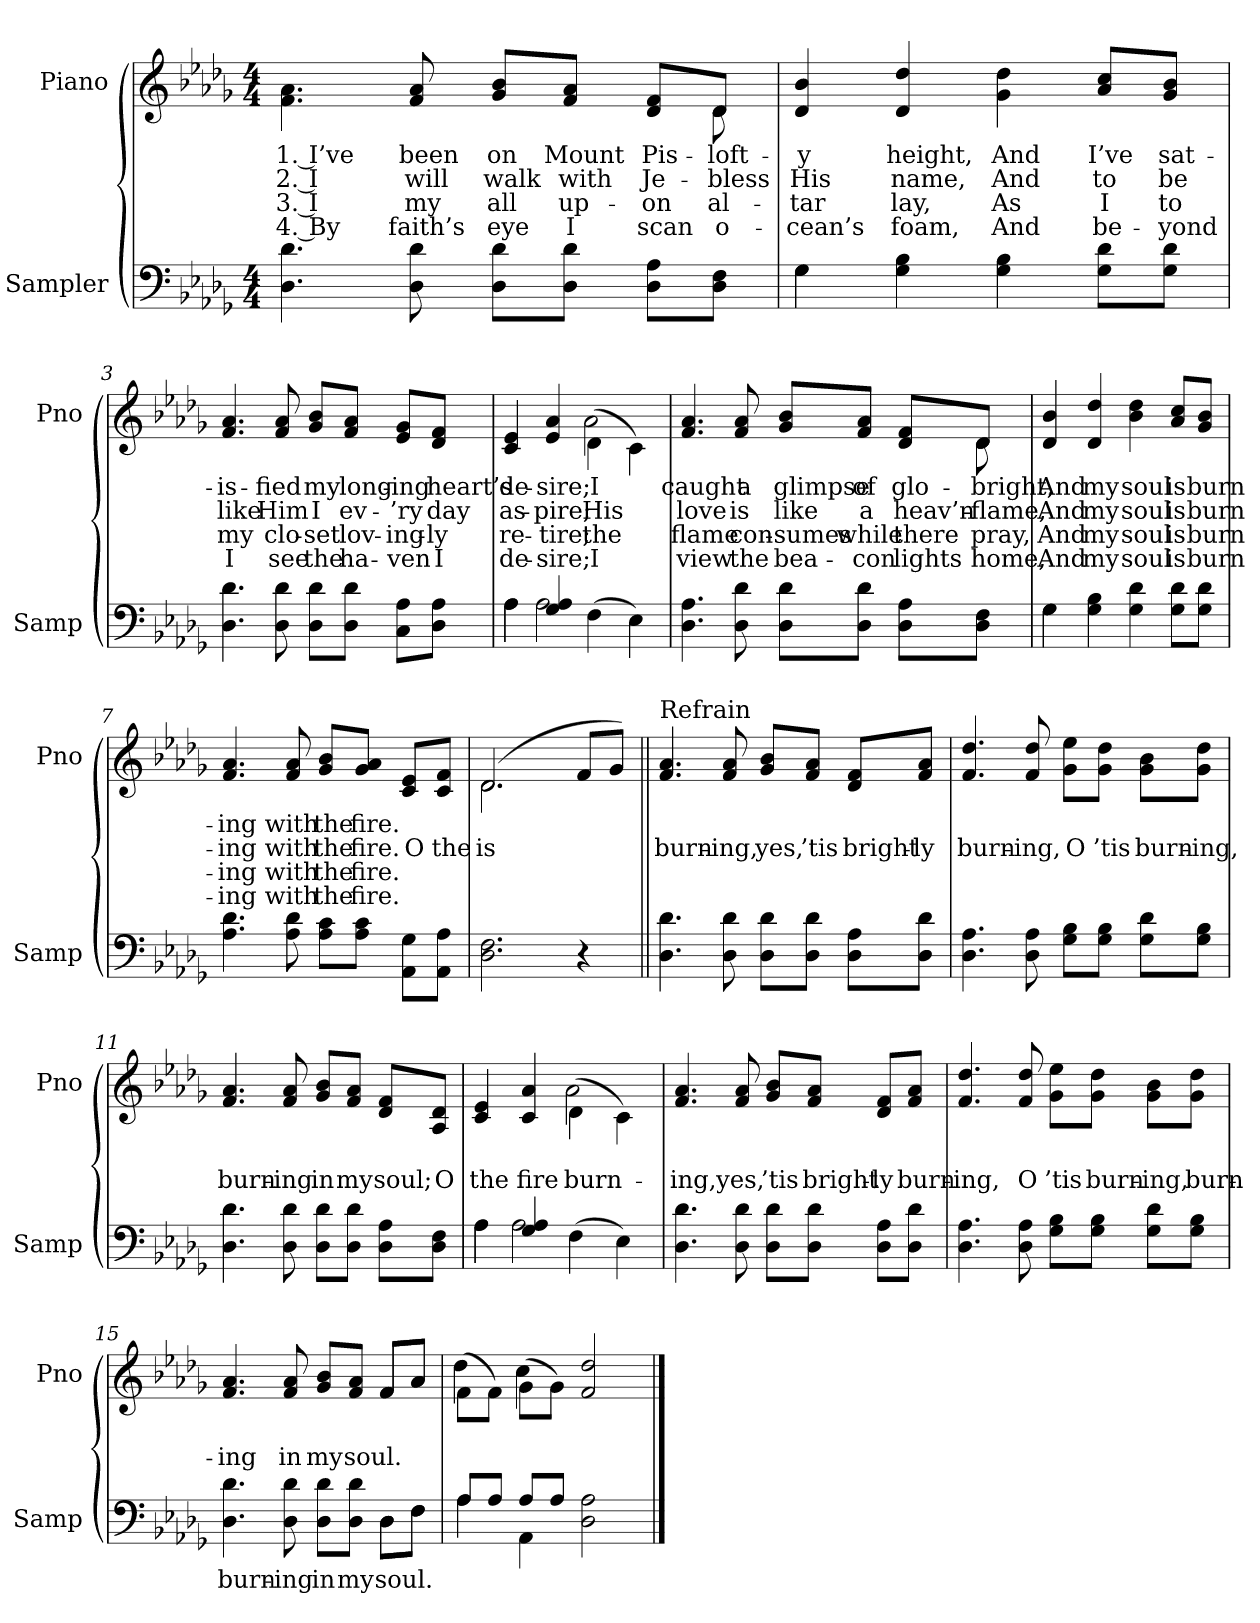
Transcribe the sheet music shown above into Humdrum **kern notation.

**kern	**text	**kern	**text	**text	**text	**text
*part2	*part2	*part1	*part1	*part1	*part1	*part1
*staff2	*staff2	*staff1	*staff1	*staff1	*staff1	*staff1
*I"Sampler	*	*I"Piano	*	*	*	*
*I'Samp	*	*I'Pno	*	*	*	*
*clefF4	*	*clefG2	*	*	*	*
*k[b-e-a-d-g-]	*	*k[b-e-a-d-g-]	*	*	*	*
*D-:	*	*D-:	*	*	*	*
*M4/4	*	*M4/4	*	*	*	*
=1	=1	=1	=1	=1	=1	=1
*	*	*^	*	*	*	*
4.D- 4.d-	.	4.f\ 4.a-\	2..ryy	1. I’ve	2. I	3. I	4. By
8D- 8d-	.	8f 8a-	.	been	will	my	faith’s
8D-\ 8d-\L	.	8g-/ 8b-/L	.	on	walk	all	eye
8D-\ 8d-\J	.	8f/ 8a-/J	.	Mount	with	up-	I
8D-\ 8A-\L	.	8d-/ 8f/L	.	Pis-	Je-	-on	scan
8D-\ 8F\J	.	8d-/J	8d-	loft-	bless	al-	o-
*	*	*v	*v	*	*	*	*
=2	=2	=2	=2	=2	=2	=2
*^	*	*	*	*	*	*
4G-\	4G-	.	4d- 4b-	-y	His	-tar	-cean’s
4G- 4B-	2.ryy	.	4d- 4dd-	height,	name,	lay,	foam,
4G- 4B-	.	.	4g- 4dd-	And	And	As	And
8G-\ 8d-\L	.	.	8a-/ 8cc/L	I’ve	to	I	be-
8G-\ 8d-\J	.	.	8g-/ 8b-/J	sat-	be	to	-yond
*v	*v	*	*	*	*	*	*
=3	=3	=3	=3	=3	=3	=3
4.D- 4.d-	.	4.f 4.a-	-is-	like	my	I
8D- 8d-	.	8f 8a-	-fied	Him	clo-	see
8D-\ 8d-\L	.	8g-/ 8b-/L	my	I	-set	the
8D-\ 8d-\J	.	8f/ 8a-/J	long-	ev-	lov-	ha-
8C\ 8A-\L	.	8e-/ 8g-/L	-ing	-’ry	-ing-	-ven
8D-\ 8A-\J	.	8d-/ 8f/J	heart’s	day	-ly	I
=4	=4	=4	=4	=4	=4	=4
*^	*	*^	*	*	*	*
4A-\	4A-	.	4c 4e-	2ryy	de-	as-	re-	de-
4G- 4A-	2A-	.	4e- 4a-	.	-sire;	-pire;	-tire;	-sire;
(4F\	.	.	(4d-\	2a-	I	His	the	I
4E-\)	4ryy	.	4c\)	.	.	.	.	.
*v	*v	*	*	*	*	*	*	*
=5	=5	=5	=5	=5	=5	=5	=5
4.D- 4.A-	.	4.f 4.a-	2..ryy	caught	love	flame	view
8D- 8d-	.	8f 8a-	.	a	is	con-	the
8D-\ 8d-\L	.	8g-/ 8b-/L	.	glimpse	like	-sumes	bea-
8D-\ 8d-\J	.	8f/ 8a-/J	.	of	a	while	-con
8D-\ 8A-\L	.	8d-/ 8f/L	.	glo-	heav’n-	there	lights
8D-\ 8F\J	.	8d-/J	8d-	bright,	flame,	pray,	home,
*	*	*v	*v	*	*	*	*
=6	=6	=6	=6	=6	=6	=6
*^	*	*	*	*	*	*
4G-\	4G-	.	4d- 4b-	And	And	And	And
4G- 4B-	2.ryy	.	4d- 4dd-	my	my	my	my
4G- 4d-	.	.	4b- 4dd-	soul	soul	soul	soul
8G-\ 8d-\L	.	.	8a-/ 8cc/L	is	is	is	is
8G-\ 8d-\J	.	.	8g-/ 8b-/J	burn-	burn-	burn-	burn-
*v	*v	*	*	*	*	*	*
=7	=7	=7	=7	=7	=7	=7
4.A- 4.d-	.	4.f 4.a-	-ing	-ing	-ing	-ing
8A- 8d-	.	8f 8a-	with	with	with	with
8A-\ 8c\L	.	8g-/ 8b-/L	the	the	the	the
8A-\ 8c\J	.	8g-/ 8a-/J	fire.	fire.	fire.	fire.
8AA-\ 8G-\L	.	8c/ 8e-/L	.	O	.	.
8AA-\ 8A-\J	.	8c/ 8f/J	.	the	.	.
=8	=8	=8	=8	=8	=8	=8
*	*	*^	*	*	*	*
2.D- 2.F	.	(2.d-/	2.d-	.	is	.	.
4r	.	8f/L	4ryy	.	.	.	.
.	.	8g-/J)	.	.	.	.	.
*	*	*v	*v	*	*	*	*
=9||	=9||	=9||	=9||	=9||	=9||	=9||
!	!	!LO:TX:t=Refrain	!	!	!	!
4.D- 4.d-	.	4.f 4.a-	.	burn-	.	.
8D- 8d-	.	8f 8a-	.	-ing,	.	.
8D-\ 8d-\L	.	8g-/ 8b-/L	.	yes,	.	.
8D-\ 8d-\J	.	8f/ 8a-/J	.	’tis	.	.
8D-\ 8A-\L	.	8d-/ 8f/L	.	bright-	.	.
8D-\ 8d-\J	.	8f/ 8a-/J	.	-ly	.	.
=10	=10	=10	=10	=10	=10	=10
4.D- 4.A-	.	4.f 4.dd-	.	burn-	.	.
8D- 8A-	.	8f 8dd-	.	-ing,	.	.
8G-\ 8B-\L	.	8g-\ 8ee-\L	.	O	.	.
8G-\ 8B-\J	.	8g-\ 8dd-\J	.	’tis	.	.
8G-\ 8d-\L	.	8g-\ 8b-\L	.	burn-	.	.
8G-\ 8B-\J	.	8g-\ 8dd-\J	.	-ing,	.	.
=11	=11	=11	=11	=11	=11	=11
4.D- 4.d-	.	4.f 4.a-	.	burn-	.	.
8D- 8d-	.	8f 8a-	.	-ing	.	.
8D-\ 8d-\L	.	8g-/ 8b-/L	.	in	.	.
8D-\ 8d-\J	.	8f/ 8a-/J	.	my	.	.
8D-\ 8A-\L	.	8d-/ 8f/L	.	soul;	.	.
8D-\ 8F\J	.	8A-/ 8d-/J	.	O	.	.
=12	=12	=12	=12	=12	=12	=12
*^	*	*^	*	*	*	*
4A-\	4A-	.	4c 4e-	2ryy	.	the	.	.
4G- 4A-	2A-	.	4c 4a-	.	.	fire	.	.
(4F\	.	.	(4d-\	2a-	.	burn-	.	.
4E-\)	4ryy	.	4c\)	.	.	.	.	.
*v	*v	*	*	*	*	*	*	*
*	*	*v	*v	*	*	*	*
=13	=13	=13	=13	=13	=13	=13
4.D- 4.d-	.	4.f 4.a-	.	-ing,	.	.
8D- 8d-	.	8f 8a-	.	yes,	.	.
8D-\ 8d-\L	.	8g-/ 8b-/L	.	’tis	.	.
8D-\ 8d-\J	.	8f/ 8a-/J	.	bright-	.	.
8D-\ 8A-\L	.	8d-/ 8f/L	.	-ly	.	.
8D-\ 8d-\J	.	8f/ 8a-/J	.	burn-	.	.
=14	=14	=14	=14	=14	=14	=14
4.D- 4.A-	.	4.f 4.dd-	.	-ing,	.	.
8D- 8A-	.	8f 8dd-	.	O	.	.
8G-\ 8B-\L	.	8g-\ 8ee-\L	.	’tis	.	.
8G-\ 8B-\J	.	8g-\ 8dd-\J	.	burn-	.	.
8G-\ 8d-\L	.	8g-\ 8b-\L	.	-ing,	.	.
8G-\ 8B-\J	.	8g-\ 8dd-\J	.	burn-	.	.
=15	=15	=15	=15	=15	=15	=15
*^	*	*^	*	*	*	*
4.D- 4.d-	2.ryy	burn-	4.f 4.a-	2.ryy	.	-ing	.	.
8D- 8d-	.	-ing	8f 8a-	.	.	in	.	.
8D-\ 8d-\L	.	in	8g-/ 8b-/L	.	.	my	.	.
8D-\ 8d-\J	.	my	8f/ 8a-/J	.	.	soul.	.	.
8D-\L	8D-\L	soul.	8f/L	8f/L	.	.	.	.
8F\J	8F\J	.	8a-/J	8a-/J	.	.	.	.
=16	=16	=16	=16	=16	=16	=16	=16	=16
8A-/L	4A-	.	(8f\L	4dd-	.	.	.	.
8A-/J	.	.	8f\J)	.	.	.	.	.
8A-/L	4AA-	.	(8g-\L	4cc	.	.	.	.
8A-/J	.	.	8g-\J)	.	.	.	.	.
2D- 2A-	2ryy	.	2f 2dd-	2ryy	.	.	.	.
*v	*v	*	*	*	*	*	*	*
*	*	*v	*v	*	*	*	*
==	==	==	==	==	==	==
*-	*-	*-	*-	*-	*-	*-
